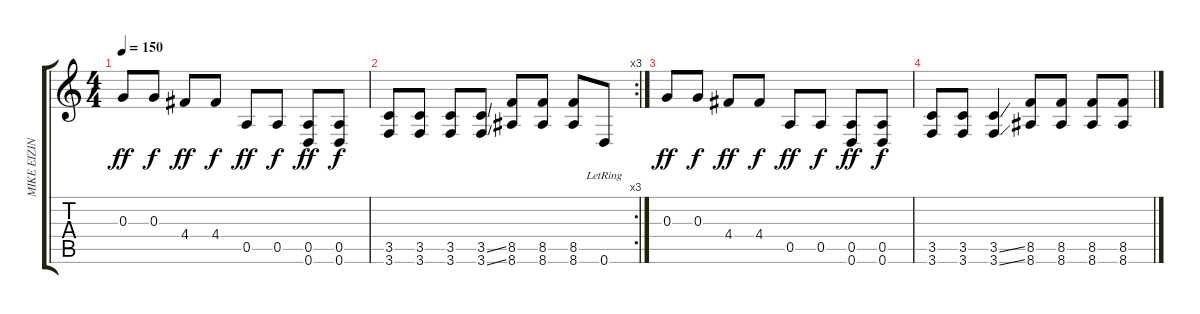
\track ("MIKE EIZINGER" "MIKE EIZIN") {instrument electricguitarjazz}
\staff {score tabs}
\tuning (E4 B3 G3 D3 A2 D2) {hide}
\ts (4 4)
\tempo 150
\clef g2
\ks c
0.3.8{dy ff instrument electricguitarjazz} 0.3.8{dy f} 4.4.8{dy ff} 4.4.8{dy f} 0.5.8{dy ff} 0.5.8{dy f} (0.5 0.6).8{dy ff} (0.5 0.6).8{dy f} |
\rc 3
(3.5 3.6).8 (3.5 3.6).8 (3.5 3.6).8 (3.5{ss} 3.6{ss}).8 (8.5 8.6).8 (8.5 8.6).8 (8.5 8.6).8 0.6{lr}.8 |
0.3.8{dy ff} 0.3.8{dy f} 4.4.8{dy ff} 4.4.8{dy f} 0.5.8{dy ff} 0.5.8{dy f} (0.5 0.6).8{dy ff} (0.5 0.6).8{dy f} |
(3.5 3.6).8 (3.5 3.6).8 (3.5{ss} 3.6{ss}).4 (8.5 8.6).8 (8.5 8.6).8 (8.5 8.6).8 (8.5 8.6).8
